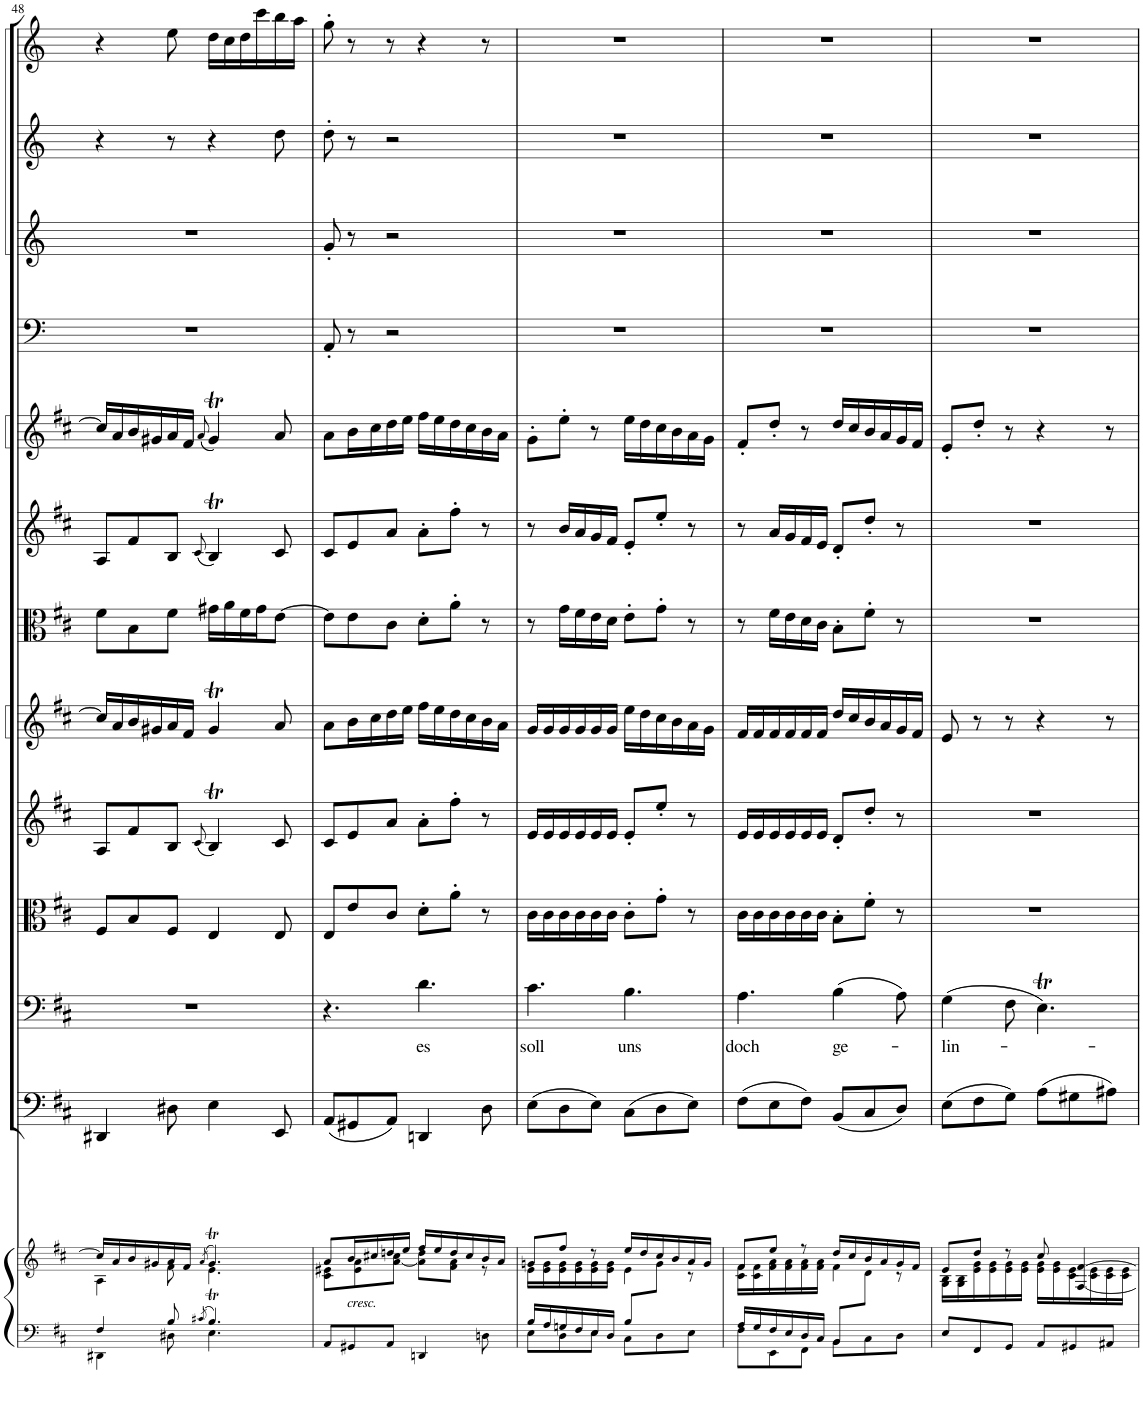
**kern	**kern	**kern	**kern	**text	**kern	**kern	**kern	**kern	**kern	**kern	**kern	**kern	**kern	**kern
*part13	*part13	*part12	*part11	*part11	*part10	*part9	*part8	*part7	*part6	*part5	*part4	*part3	*part2	*part1
*staff14	*staff13	*staff12	*staff11	*staff11	*staff10	*staff9	*staff8	*staff7	*staff6	*staff5	*staff4	*staff3	*staff2	*staff1
*I"Piano reduction	*	*I"Continuo	*I"Soprano, Alto, Tenore, Basso in unisono	*	*I"Viola	*I"Violino II	*I"Violino I	*I"Taille	*I"Oboe d'amore II	*I"Oboe d'amore I	*I"Timpani	*I"Tromba III (D)	*I"Tromba II (D)	*I"Tromba I (D)
*I'Pno	*	*	*	*	*	*	*	*	*I'Ob	*I'Ob	*I'Timp	*	*	*
!!LO:PB:g=z
*clefF4	*clefG2	*clefF4	*clefF4	*	*clefC3	*clefG2	*clefG2	*clefC3	*clefG2	*clefG2	*clefF4	*clefG2	*clefG2	*clefG2
*	*	*	*	*	*	*	*	*Trd4c7	*	*	*	*Trd-1c-2	*Trd-1c-2	*Trd-1c-2
*k[f#c#]	*k[f#c#]	*k[f#c#]	*k[f#c#]	*	*k[f#c#]	*k[f#c#]	*k[f#c#]	*k[f#c#]	*k[f#c#]	*k[f#c#]	*k[]	*k[]	*k[]	*k[]
*M6/8	*M6/8	*M6/8	*M6/8	*	*M6/8	*M6/8	*M6/8	*M6/8	*M6/8	*M6/8	*M6/8	*M6/8	*M6/8	*M6/8
=48	=48	=48	=48	=48	=48	=48	=48	=48	=48	=48	=48	=48	=48	=48
*^	*^	*	*	*	*	*	*	*	*	*	*	*	*	*
4F#/	4DD#X\	16cc/LL]	4A\	4DD#X/	2.r	.	8F#/L	8A/L	16cc/LL]	8f#\L	8A/L	16cc/LL]	2.r	2.r	4r	4r
.	.	16a/	.	.	.	.	.	.	16a/	.	.	16a/	.	.	.	.
.	.	16b/	.	.	.	.	8B/	8f#/	16b/	8B\	8f#/	16b/	.	.	.	.
.	.	16g#X/	.	.	.	.	.	.	16g#X/	.	.	16g#X/	.	.	.	.
8B/	8D#X\	16a/	8f#\	8D#X\	.	.	8F#/J	8B/J	16a/	8f#\J	8B/J	16a/	.	.	8r	8ee\
.	.	16f#/JJ	.	.	.	.	.	.	16f#/JJ	.	.	16f#/JJ	.	.	.	.
8qc#X/	.	(8qa/	.	.	.	.	.	(8qc#/	.	.	(8qc#/	(8qa/	.	.	.	.
4.BT/	4.E\	4.g#t/)	4.e\	4E\	.	.	4E/	4BT/)	4g#t/	16g#X\LL	4BT/)	4g#t/)	.	.	4r	16dd\LL
.	.	.	.	.	.	.	.	.	.	16a\	.	.	.	.	.	16cc\
.	.	.	.	.	.	.	.	.	.	16f#\	.	.	.	.	.	16dd\
.	.	.	.	.	.	.	.	.	.	16g#\J	.	.	.	.	.	16ccc\
.	.	.	.	8EE/	.	.	8E/	8c#/	8a/	[8e\J	8c#/	8a/	.	.	8dd\	16bb\
.	.	.	.	.	.	.	.	.	.	.	.	.	.	.	.	16aa\JJ
*v	*v	*	*	*	*	*	*	*	*	*	*	*	*	*	*	*
=49	=49	=49	=49	=49	=49	=49	=49	=49	=49	=49	=49	=49	=49	=49	=49
8AA/L	8a/L	8c#\ 8e#X\L	(8AA/L	4.r	.	8E/L	8c#/L	8a\L	8e\L]	8c#/L	8a\L	8AA'/	8g'/	8dd'\	8gg'\
!	!LO:TX:b:i:t=cresc.	!	!	!	!	!	!	!	!	!	!	!	!	!	!
8GG#X/	16b/L	8e#\ 8a\	8GG#X/	.	.	8e/	8e/	16b\L	8e\	8e/	16b\L	8r	8r	8r	8r
.	16cc#X/	.	.	.	.	.	.	16cc#\	.	.	16cc#\	.	.	.	.
8AA/J	16ddn/	[8a\ 8cc#\J	8AA/J)	.	.	8c#/J	8a/J	16dd\	8c#\J	8a/J	16dd\	2r	2r	2r	8r
.	16ee/JJ	.	.	.	.	.	.	16ee\JJ	.	.	16ee\JJ	.	.	.	.
!	!	!	!	!	!LO:LY:b	!	!	!	!	!	!	!	!	!	!
4DDn/	16ff#/LL	8a\] 8dd\L	4DDn/	4.d\	es	8d'\L	8a'\L	16ff#\LL	8d'\L	8a'\L	16ff#\LL	.	.	.	4r
.	16ee/	.	.	.	.	.	.	16ee\	.	.	16ee\	.	.	.	.
.	16dd/	8f#\ 8a\J	.	.	.	8a'\J	8ff#'\J	16dd\	8a'\J	8ff#'\J	16dd\	.	.	.	.
.	16cc#/	.	.	.	.	.	.	16cc#\	.	.	16cc#\	.	.	.	.
8Dn\	16b/	8r	8D\	.	.	8r	8r	16b\	8r	8r	16b\	.	.	.	8r
.	16a/JJ	.	.	.	.	.	.	16a\JJ	.	.	16a\JJ	.	.	.	.
=50	=50	=50	=50	=50	=50	=50	=50	=50	=50	=50	=50	=50	=50	=50	=50
*^	*	*^	*	*	*	*	*	*	*	*	*	*	*	*	*
!	!	!	!	!	!	!	!LO:LY:b	!	!	!	!	!	!	!	!	!	!
16B/LL	8E\L	8gn/L	16e\LL	2ryy	(8E\L	4.c#\	soll	16c#\LL	16e/LL	16g/LL	8r	8r	8g'\L	2.r	2.r	2.r	2.r
16A/	.	.	16e\ 16g\	.	.	.	.	16c#\	16e/	16g/	.	.	.	.	.	.	.
16Gn/	8D\	8ff#/J	16e\ 16g\	.	8D\	.	.	16c#\	16e/	16g/	16g\LL	16b/LL	8ee'\J	.	.	.	.
16F#/	.	.	16e\ 16g\	.	.	.	.	16c#\	16e/	16g/	16f#\	16a/	.	.	.	.	.
16E/	8E\J	8r	16e\ 16g\	.	8E\J)	.	.	16c#\	16e/	16g/	16e\	16g/	8r	.	.	.	.
16D/JJ	.	.	16e\ 16g\JJ	.	.	.	.	16c#\JJ	16e/JJ	16g/JJ	16d\JJ	16f#/JJ	.	.	.	.	.
!	!	!	!	!	!	!	!LO:LY:b	!	!	!	!	!	!	!	!	!	!
8B/L	8C#\L	16ee/LL	4e\	.	(8C#\L	4.B\	uns	8c#'\L	8e'/L	16ee\LL	8e'\L	8e'/L	16ee\LL	.	.	.	.
.	.	16dd/	.	.	.	.	.	.	.	16dd\	.	.	16dd\	.	.	.	.
8ryy	8D\	16cc#/	.	8g\J	8D\	.	.	8g'\J	8ee'/J	16cc#\	8g'\J	8ee'/J	16cc#\	.	.	.	.
.	.	16b/	.	.	.	.	.	.	.	16b\	.	.	16b\	.	.	.	.
8ryy	8E\J	16a/	8r	8ryy	8E\J)	.	.	8r	8r	16a\	8r	8r	16a\	.	.	.	.
.	.	16g/JJ	.	.	.	.	.	.	.	16g\JJ	.	.	16g\JJ	.	.	.	.
=51	=51	=51	=51	=51	=51	=51	=51	=51	=51	=51	=51	=51	=51	=51	=51	=51	=51
!	!	!	!	!	!	!	!LO:LY:b	!	!	!	!	!	!	!	!	!	!
16A/LL	8F#\L	8f#/L	16c#\ 16f#\LL	2ryy	(8F#\L	4.A\	doch	16c#\LL	16e/LL	16f#/LL	8r	8r	8f#'/L	2.r	2.r	2.r	2.r
16G/	.	.	16c#\ 16f#\	.	.	.	.	16c#\	16e/	16f#/	.	.	.	.	.	.	.
16F#/	8EE\	8ee/J	16f#\ 16a\	.	8E\	.	.	16c#\	16e/	16f#/	16f#\LL	16a/LL	8dd'/J	.	.	.	.
16E/	.	.	16f#\ 16a\	.	.	.	.	16c#\	16e/	16f#/	16e\	16g/	.	.	.	.	.
16D/	8FF#\J	8r	16f#\ 16a\	.	8F#\J)	.	.	16c#\	16e/	16f#/	16d\	16f#/	8r	.	.	.	.
16C#/JJ	.	.	16f#\ 16a\JJ	.	.	.	.	16c#\JJ	16e/JJ	16f#/JJ	16c#\JJ	16e/JJ	.	.	.	.	.
!	!	!	!	!	!	!	!LO:LY:b	!	!	!	!	!	!	!	!	!	!
8BB/L	8BB\L	16dd/LL	4f#\	.	(8BB/L	(4B\	ge-	8B'\L	8d'/L	16dd/LL	8B'\L	8d'/L	16dd/LL	.	.	.	.
.	.	16cc#/	.	.	.	.	.	.	.	16cc#/	.	.	16cc#/	.	.	.	.
8ryy	8C#\	16b/	.	8d\J	8C#/	.	.	8f#'\J	8dd'/J	16b/	8f#'\J	8dd'/J	16b/	.	.	.	.
.	.	16a/	.	.	.	.	.	.	.	16a/	.	.	16a/	.	.	.	.
8ryy	8D\J	16g/	8r	8ryy	8D/J)	8A\)	.	8r	8r	16g/	8r	8r	16g/	.	.	.	.
.	.	16f#/JJ	.	.	.	.	.	.	.	16f#/JJ	.	.	16f#/JJ	.	.	.	.
*v	*v	*	*	*	*	*	*	*	*	*	*	*	*	*	*	*	*
*	*	*v	*v	*	*	*	*	*	*	*	*	*	*	*	*	*
=52	=52	=52	=52	=52	=52	=52	=52	=52	=52	=52	=52	=52	=52	=52	=52
!	!	!	!	!	!LO:LY:b	!	!	!	!	!	!	!	!	!	!
8E/L	8e/L	16G\ 16B\LL	(8E\L	(4G\	-lin-	2.r	2.r	8e/	2.r	2.r	8e'/L	2.r	2.r	2.r	2.r
.	.	16G\ 16B\	.	.	.	.	.	.	.	.	.	.	.	.	.
8FF#/	8dd/J	16e\ 16g\	8F#\	.	.	.	.	8r	.	.	8dd'/J	.	.	.	.
.	.	16e\ 16g\	.	.	.	.	.	.	.	.	.	.	.	.	.
8GG/J	8r	16e\ 16g\	8G\J)	8F#\	.	.	.	8r	.	.	8r	.	.	.	.
.	.	16e\ 16g\JJ	.	.	.	.	.	.	.	.	.	.	.	.	.
8AA/L	8cc#/	16e\ 16g\LL	(8A\L	4.ET\)	.	.	.	4r	.	.	4r	.	.	.	.
.	.	16e\ 16g\	.	.	.	.	.	.	.	.	.	.	.	.	.
8GG#X/	[<4F#/ [4f#/	16c#\ 16e\	8G#X\	.	.	.	.	.	.	.	.	.	.	.	.
.	.	16c#\ 16e\	.	.	.	.	.	.	.	.	.	.	.	.	.
8AA#X/J	.	16c#\ 16e\	8A#X\J)	.	.	.	.	8r	.	.	8r	.	.	.	.
.	.	16c#\ 16e\JJ	.	.	.	.	.	.	.	.	.	.	.	.	.
*	*v	*v	*	*	*	*	*	*	*	*	*	*	*	*	*
=	=	=	=	=	=	=	=	=	=	=	=	=	=	=
*-	*-	*-	*-	*-	*-	*-	*-	*-	*-	*-	*-	*-	*-	*-
